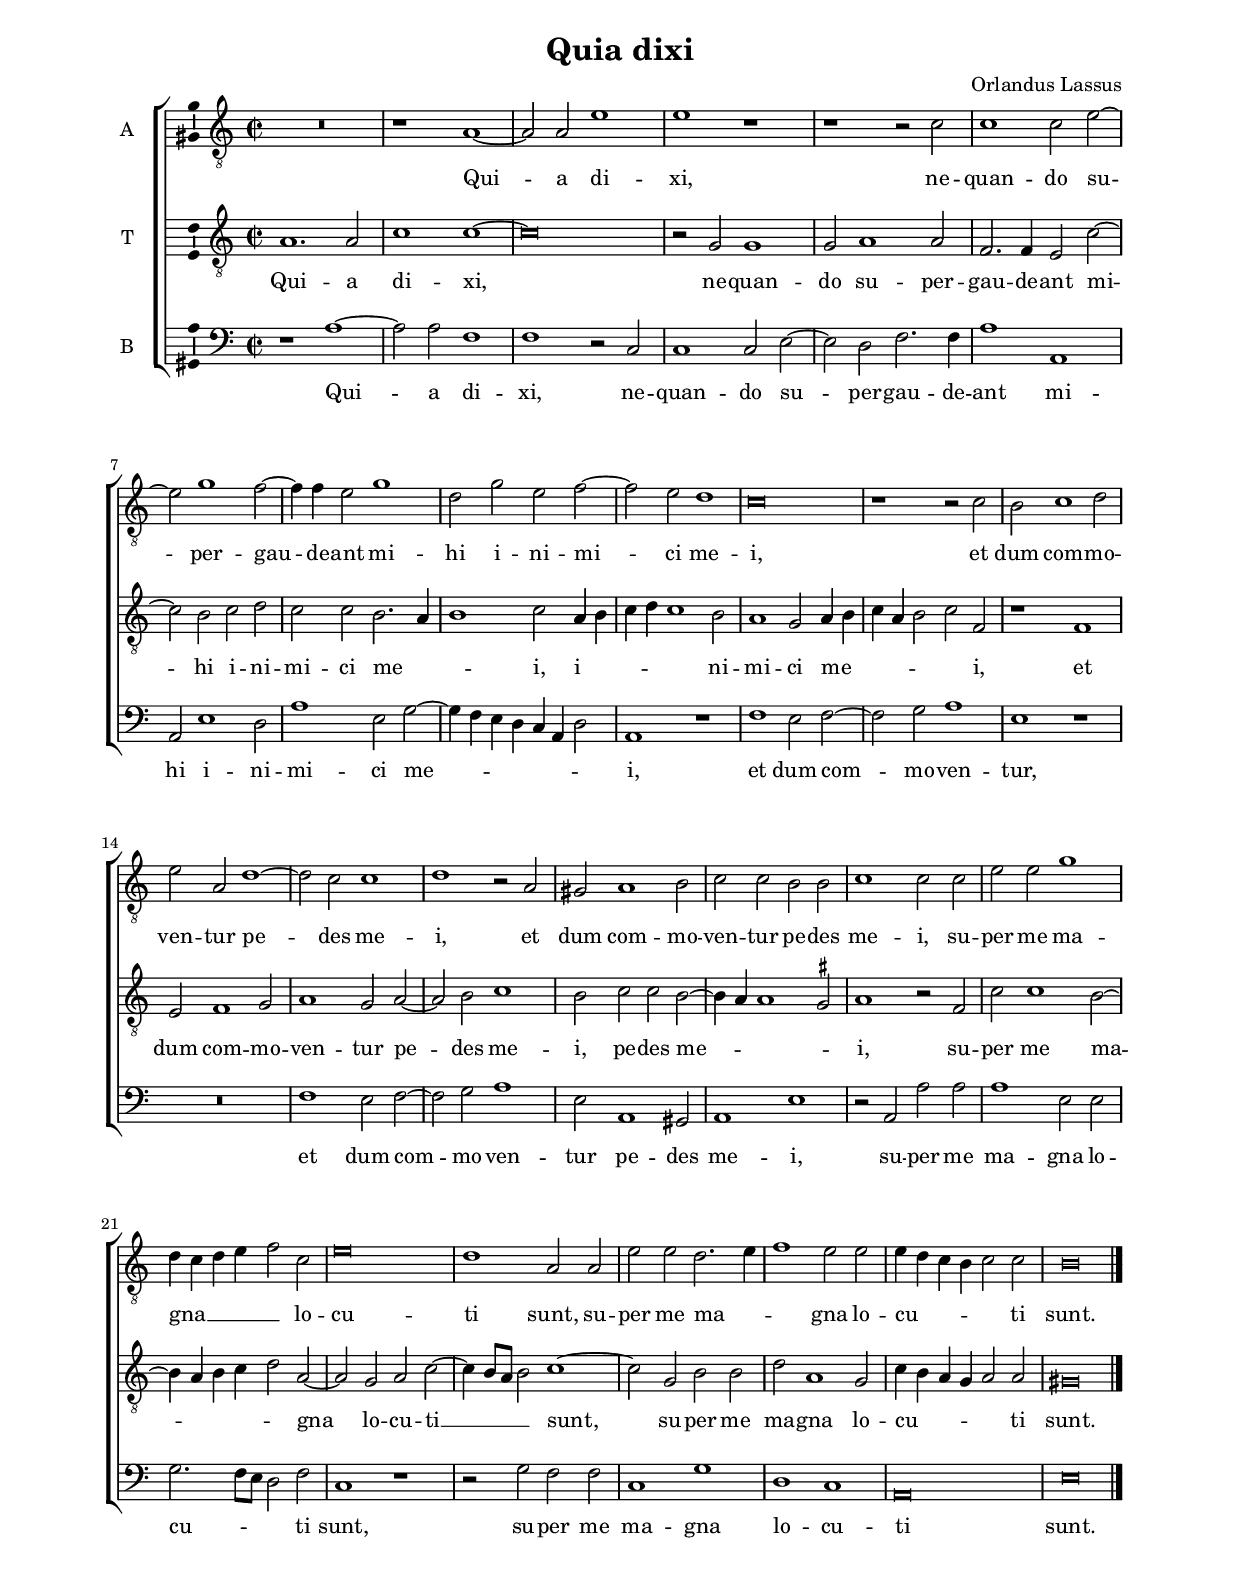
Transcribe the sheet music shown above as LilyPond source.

\version "2.24.0"
\include "deutsch.ly"
#(set-global-staff-size 17)
#(ly:set-option 'point-and-click #f)


\header
{
	title="Quia dixi"
	composer="Orlandus Lassus"
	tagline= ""
}
	
	ficta = { \once \set suggestAccidentals = ##t }
	

\paper
	{
	top-margin = 2 \cm
	bottom-margin = 2 \cm
	left-margin = 2 \cm
	right-margin = 2 \cm
	ragged-bottom = ##f
	ragged-last-bottom = ##f
	system-system-spacing = #'((basic-distance . 17) (minimum-distance . 13) (padding . 5) (strechability . 150))
%	scoreTitleMarkup = \markup { \fill-line  { \null \fontsize #2 \bold \fromproperty #'header:piece \fromproperty #'header:opus } }
%	systems-per-page = 3
%	min-systems-per-page = 3
	}



%%%%%%%%%%%%%%%%%%%%   17. QUIA DIXI


global = {
	\key c \major
	\time 2/2 \set Score.measureLength = #(ly:make-moment 2/1)
	\skip 1*54 \bar "|."
	}


altus =  \relative c'
	{
	R\breve
	r1 a~
	a2 a e'1
	e1 r
%5
	r1 r2 c |
	c1 c2 e~
	e2 g1 f2~
	f4 f e2 g1
	d2 g e f~
%10
	f2 e d1 |
	c\breve
	r1 r2 c
	h2 c1 d2
	e2 a, d1~
%15
	d2 c c1 |
	d1 r2 a
	gis2 a1 h2
	c2 c h h
	c1 c2 c
%20
	e2 e g1 |
	d4( c d e f2) c
	e\breve
	d1 a2 a
	e'2 e d2.( e4
%25
	f1) e2 e |
	e4( d c h c2) c
	h\breve |
	}


quintus  =  \relative c'
	{
	a1. a2
	c1 c~
	c\breve
	r2 g g1
%5
	g2 a1 a2 |
	f2. f4 e2 c'~
	c2 h c d
	c2 c h2.( a4
	h1) c2 a4( h
%10
	c4 d c1) h2 |
	a1 g2 a4( h
	c4 a h2 c) f,
	r1 f
	e2 f1 g2
%15
	a1 g2 a~ |
	a2 h c1
	h2 c c h~
	h4( a a1 \ficta gis2)
	a1 r2 f
%20
	c'2 c1 h2~ |
	h4( a h c d2) a~
	a2 g a c~
	c4( h8 a h2) c1~
	c2 g h h
%25
	d2 a1 g2 |
	c4( h a g a2) a
	gis\breve |
	}


bassus  =  \relative c
	{
	r1 a'~
	a2 a f1
	f1 r2 c
	c1 c2 e~
%5
	e2 d f2. f4 |
	a1 a,
	a2 e'1 d2
	a'1 e2 g~
	g4( f e d c a d2)
%10
	a1 r |
	f'1 e2 f~
	f2 g a1
	e1 r
	R\breve
%15
	f1 e2 f~ |
	f2 g a1
	e2 a,1 gis2
	a1 e'
	r2 a, a' a
%20
	a1 e2 e |
	g2.( f8 e d2) f
	c1 r
	r2 g' f f
	c1 g'
%25
	d1 c |
	a\breve
	e'\breve |
	}


lyricsaltus = \lyricmode {
	Qui -- a di -- xi,
	ne -- quan -- do su -- per -- gau -- de -- ant mi -- hi i -- ni -- mi -- ci me -- i,
	et dum com -- mo -- ven -- tur pe -- des me -- i,
	et dum com -- mo -- ven -- tur pe -- des me -- i,
	su -- per me ma -- gna __ lo -- cu -- ti sunt,
	su -- per me ma -- gna lo -- cu -- ti sunt.
	}


lyricsquintus = \lyricmode {
	Qui -- a di -- xi,
	ne -- quan -- do su -- per -- gau -- de -- ant mi -- hi i -- ni -- mi -- ci me -- i,
	i -- ni -- mi -- ci me -- i,
	et dum com -- mo -- ven -- tur pe -- des me -- i,
	pe -- des me -- i,
	su -- per me ma -- gna lo -- cu -- ti __ sunt,
	su -- per me ma -- gna lo -- cu -- ti sunt.
	}


lyricsbassus = \lyricmode {
	Qui -- a di -- xi,
	ne -- quan -- do su -- per -- gau -- de -- ant mi -- hi i -- ni -- mi -- ci me -- i,
	et dum com -- mo -- ven -- tur,
	et dum com -- mo -- ven -- tur pe -- des me -- i,
	su -- per me ma -- gna lo -- cu -- ti sunt,
	su -- per me ma -- gna lo -- cu -- ti sunt.
	}


\score
{  
  % \transpose {
	\new ChoirStaff \with { \override StaffGrouper.staff-staff-spacing.basic-distance = #12 }
	<<

	\new Staff << \global
	\new Voice="v2" {
	  \set Staff.instrumentName="A"
		\set Staff.midiInstrument = "reed organ"
		\clef "G_8" 
		\altus}
	\new Lyrics \lyricsto "v2" {\lyricsaltus }
	>>


	\new Staff << \global
	\new Voice="v5" {
	  \set Staff.instrumentName="T"
		\set Staff.midiInstrument = "reed organ"
		\clef "G_8"
		\quintus}
	\new Lyrics \lyricsto "v5" {\lyricsquintus }
	>>


	\new Staff <<\global
	\new Voice="v4" {
	  \set Staff.instrumentName="B"
		\set Staff.midiInstrument = "reed organ"
		\clef bass
		\bassus }
	\new Lyrics \lyricsto "v4" {\lyricsbassus}
	>>
	
	>>
	% } % transpose

	\layout
	{
	indent = 0.8 \cm
	\context { \Staff \override TimeSignature.break-visibility = #end-of-line-invisible }
	\context { \Lyrics \override VerticalAxisGroup.nonstaff-relatedstaff-spacing.padding = #1.6 }
	\context { \Staff \consists Ambitus_engraver }
	\context { \Voice \override Slur.transparent = ##t }
	\context { \Voice \override AccidentalSuggestion.avoid-slur = #'ignore }
	\context { \Voice \override AccidentalSuggestion.outside-staff-priority = ##f }
	\context { \Score \override BarNumber.padding = #2 }
	\context { \Voice \override NoteHead.style = #'baroque }
	}


\midi
	{
	\tempo 2 = 90
	}
	
}


% EOF
